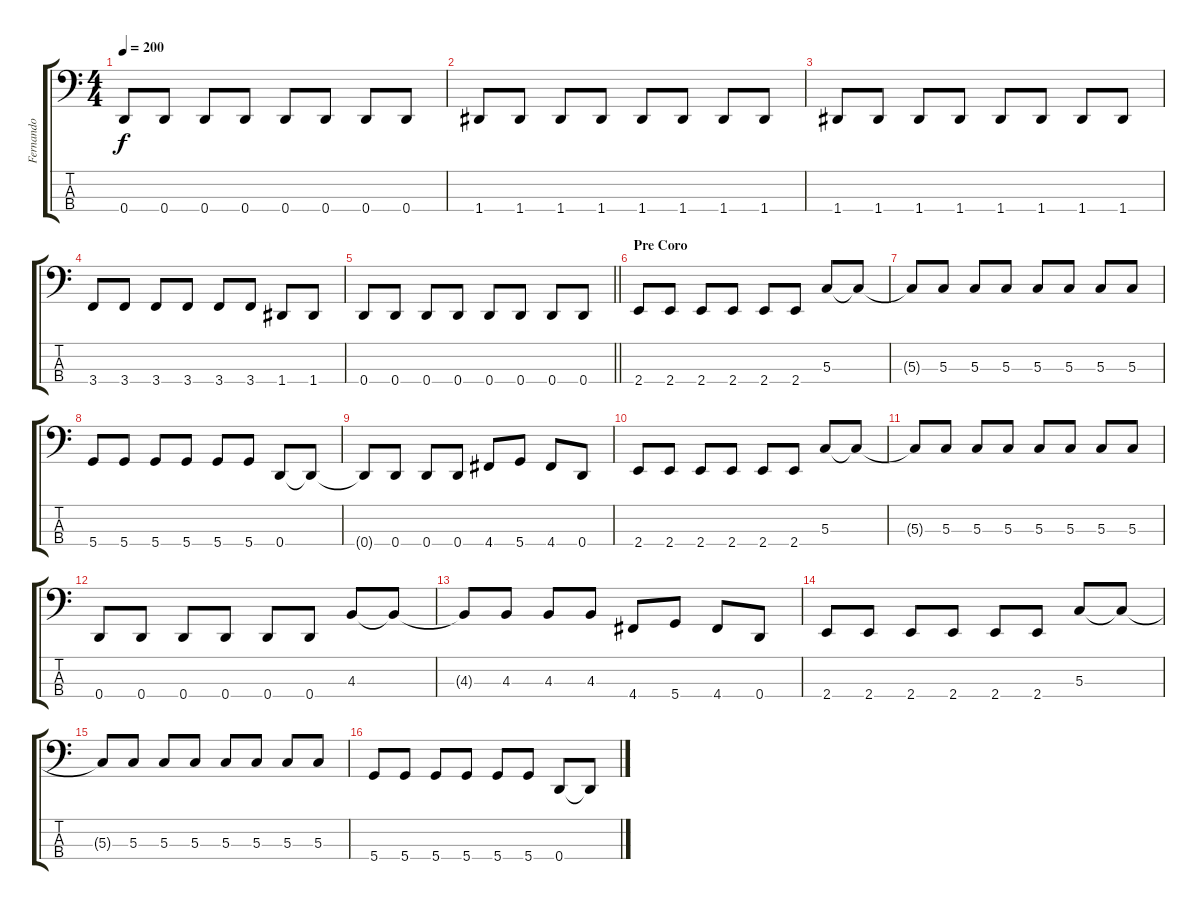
\track ("Fernando" "Fernando") {instrument electricbassfinger}
\staff {score tabs}
\tuning (F2 C2 G1 D1) {hide}
\ts (4 4)
\tempo 200
\clef f4
\ks c
0.4.8{dy f} 0.4.8 0.4.8 0.4.8 0.4.8 0.4.8 0.4.8 0.4.8 |
1.4.8 1.4.8 1.4.8 1.4.8 1.4.8 1.4.8 1.4.8 1.4.8 |
1.4.8 1.4.8 1.4.8 1.4.8 1.4.8 1.4.8 1.4.8 1.4.8 |
3.4.8 3.4.8 3.4.8 3.4.8 3.4.8 3.4.8 1.4.8 1.4.8 |
\barLineRight lightlight
0.4.8 0.4.8 0.4.8 0.4.8 0.4.8 0.4.8 0.4.8 0.4.8 |
\section ("" "Pre Coro")
2.4.8 2.4.8 2.4.8 2.4.8 2.4.8 2.4.8 5.3.8 5.3{t}.8 |
5.3{t}.8 5.3.8 5.3.8 5.3.8 5.3.8 5.3.8 5.3.8 5.3.8 |
5.4.8 5.4.8 5.4.8 5.4.8 5.4.8 5.4.8 0.4.8 0.4{t}.8 |
0.4{t}.8 0.4.8 0.4.8 0.4.8 4.4.8 5.4.8 4.4.8 0.4.8 |
2.4.8 2.4.8 2.4.8 2.4.8 2.4.8 2.4.8 5.3.8 5.3{t}.8 |
5.3{t}.8 5.3.8 5.3.8 5.3.8 5.3.8 5.3.8 5.3.8 5.3.8 |
0.4.8 0.4.8 0.4.8 0.4.8 0.4.8 0.4.8 4.3.8 4.3{t}.8 |
4.3{t}.8 4.3.8 4.3.8 4.3.8 4.4.8 5.4.8 4.4.8 0.4.8 |
2.4.8 2.4.8 2.4.8 2.4.8 2.4.8 2.4.8 5.3.8 5.3{t}.8 |
5.3{t}.8 5.3.8 5.3.8 5.3.8 5.3.8 5.3.8 5.3.8 5.3.8 |
5.4.8 5.4.8 5.4.8 5.4.8 5.4.8 5.4.8 0.4.8 0.4{t}.8
